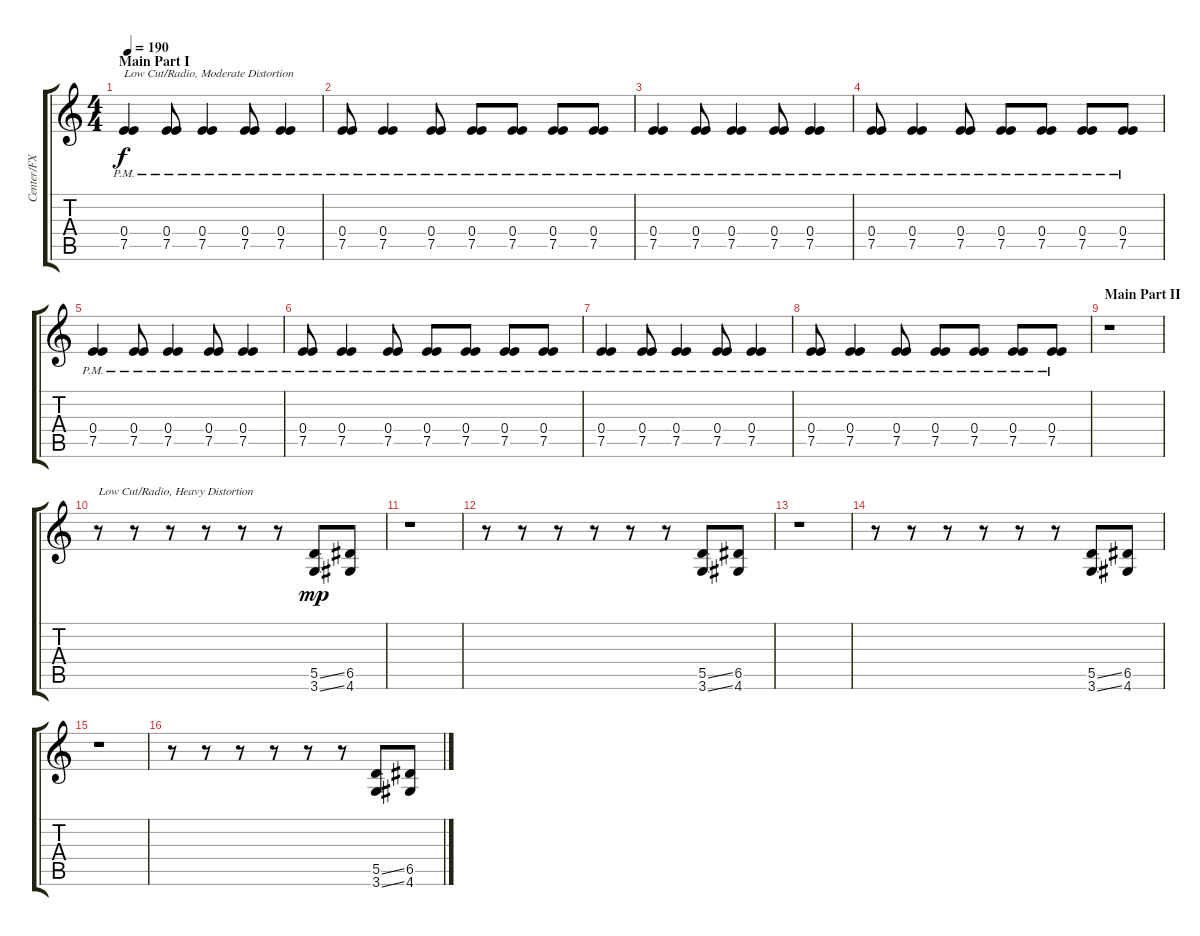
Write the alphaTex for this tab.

\track ("Center/FX Guitar" "Center/FX ") {instrument overdrivenguitar}
\staff {score tabs}
\tuning (E4 B3 G3 E3 A2 E2) {hide}
\ts (4 4)
\section ("" "Main Part I")
\tempo 190
\clef g2
\ks c
(0.4{pm} 7.5{pm}).4{txt "Low Cut/Radio, Moderate Distortion" dy f} (0.4{pm} 7.5{pm}).8 (0.4{pm} 7.5{pm}).4 (0.4{pm} 7.5{pm}).8 (0.4{pm} 7.5{pm}).4 |
(0.4{pm} 7.5{pm}).8 (0.4{pm} 7.5{pm}).4 (0.4{pm} 7.5{pm}).8 (0.4{pm} 7.5{pm}).8 (0.4{pm} 7.5{pm}).8 (0.4{pm} 7.5{pm}).8 (0.4{pm} 7.5{pm}).8 |
(0.4{pm} 7.5{pm}).4 (0.4{pm} 7.5{pm}).8 (0.4{pm} 7.5{pm}).4 (0.4{pm} 7.5{pm}).8 (0.4{pm} 7.5{pm}).4 |
(0.4{pm} 7.5{pm}).8 (0.4{pm} 7.5{pm}).4 (0.4{pm} 7.5{pm}).8 (0.4{pm} 7.5{pm}).8 (0.4{pm} 7.5{pm}).8 (0.4{pm} 7.5{pm}).8 (0.4{pm} 7.5{pm}).8 |
(0.4{pm} 7.5{pm}).4 (0.4{pm} 7.5{pm}).8 (0.4{pm} 7.5{pm}).4 (0.4{pm} 7.5{pm}).8 (0.4{pm} 7.5{pm}).4 |
(0.4{pm} 7.5{pm}).8 (0.4{pm} 7.5{pm}).4 (0.4{pm} 7.5{pm}).8 (0.4{pm} 7.5{pm}).8 (0.4{pm} 7.5{pm}).8 (0.4{pm} 7.5{pm}).8 (0.4{pm} 7.5{pm}).8 |
(0.4{pm} 7.5{pm}).4 (0.4{pm} 7.5{pm}).8 (0.4{pm} 7.5{pm}).4 (0.4{pm} 7.5{pm}).8 (0.4{pm} 7.5{pm}).4 |
(0.4{pm} 7.5{pm}).8 (0.4{pm} 7.5{pm}).4 (0.4{pm} 7.5{pm}).8 (0.4{pm} 7.5{pm}).8 (0.4{pm} 7.5{pm}).8 (0.4{pm} 7.5{pm}).8 (0.4{pm} 7.5{pm}).8 |
\section ("" "Main Part II")
r.1 |
r.8{txt "Low Cut/Radio, Heavy Distortion"} r.8 r.8 r.8 r.8 r.8 (5.5{ss} 3.6{ss}).8{dy mp} (6.5 4.6).8 |
r.1 |
r.8 r.8 r.8 r.8 r.8 r.8 (5.5{ss} 3.6{ss}).8 (6.5 4.6).8 |
r.1 |
r.8 r.8 r.8 r.8 r.8 r.8 (5.5{ss} 3.6{ss}).8 (6.5 4.6).8 |
r.1 |
r.8 r.8 r.8 r.8 r.8 r.8 (5.5{ss} 3.6{ss}).8 (6.5 4.6).8
